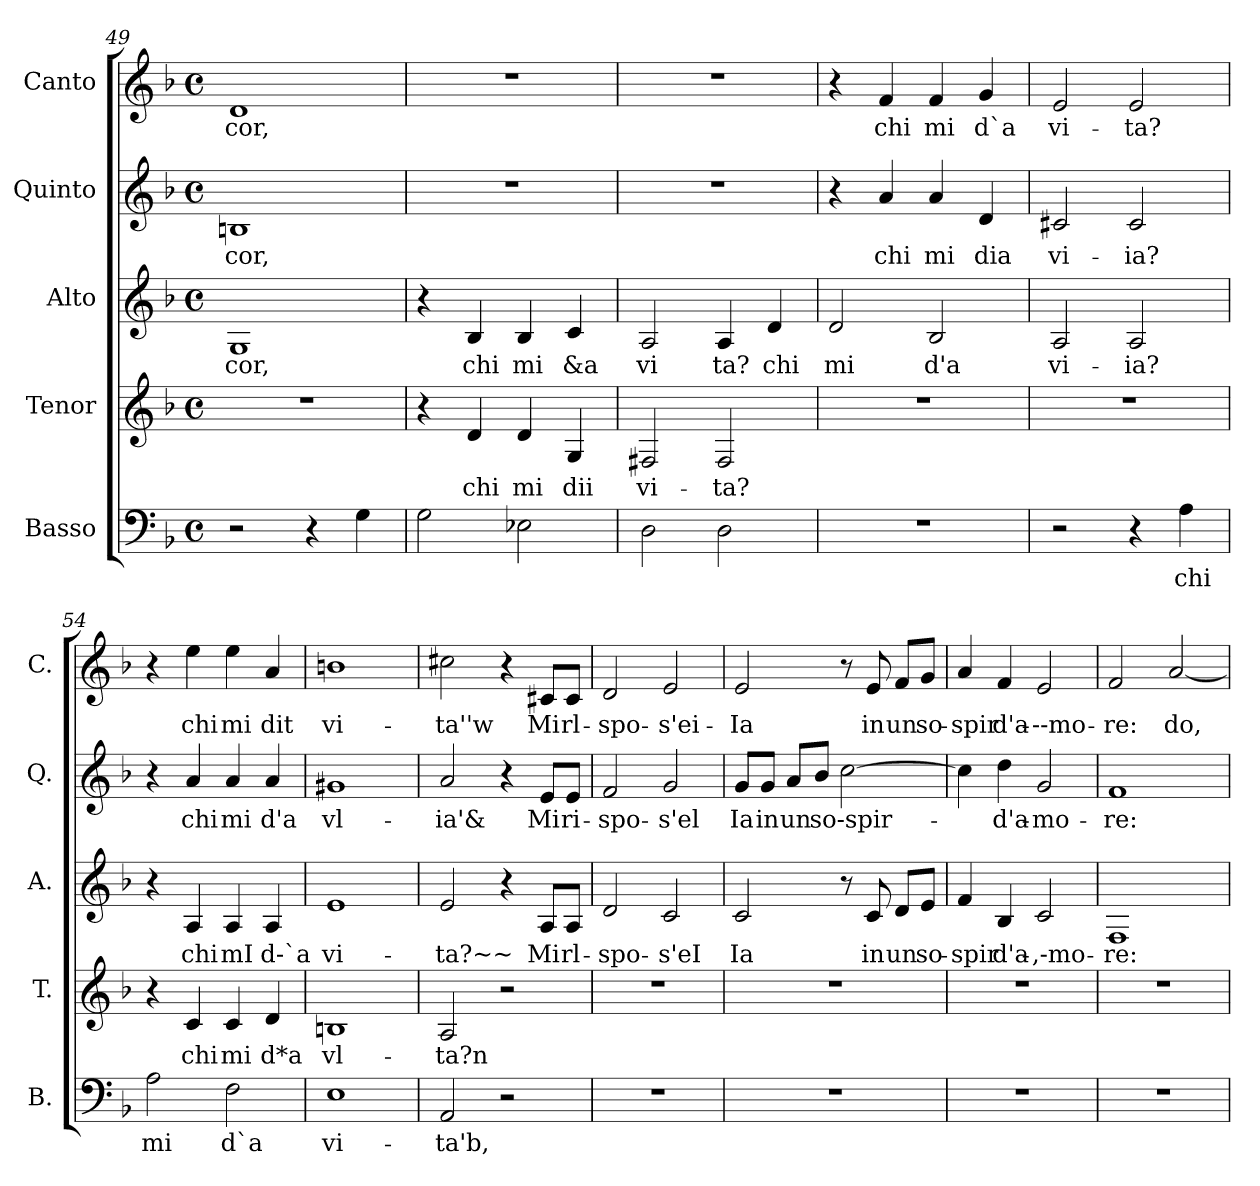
**kern	**text	**kern	**text	**kern	**text	**kern	**text	**kern	**text
*part5	*part5	*part4	*part4	*part3	*part3	*part2	*part2	*part1	*part1
*staff5	*staff5	*staff4	*staff4	*staff3	*staff3	*staff2	*staff2	*staff1	*staff1
*I"Basso	*	*I"Tenor	*	*I"Alto	*	*I"Quinto	*	*I"Canto	*
*I'B.	*	*I'T.	*	*I'A.	*	*I'Q.	*	*I'C.	*
*clefF4	*	*clefG2	*	*clefG2	*	*clefG2	*	*clefG2	*
*k[b-]	*	*k[b-]	*	*k[b-]	*	*k[b-]	*	*k[b-]	*
*F:	*	*F:	*	*F:	*	*F:	*	*F:	*
*M4/4	*	*M4/4	*	*M4/4	*	*M4/4	*	*M4/4	*
*met(c)	*	*met(c)	*	*met(c)	*	*met(c)	*	*met(c)	*
=49	=49	=49	=49	=49	=49	=49	=49	=49	=49
!	!	!	!	!	!LO:LY:b	!	!LO:LY:b	!	!LO:LY:b
2r	.	1r	.	1G	-cor,	1Bn	-cor,	1d	-cor,
4r	.	.	.	.	.	.	.	.	.
4G\	.	.	.	.	.	.	.	.	.
=50	=50	=50	=50	=50	=50	=50	=50	=50	=50
2G\	.	4r	.	4r	.	1r	.	1r	.
!	!	!	!LO:LY:b	!	!LO:LY:b	!	!	!	!
.	.	4d/	-chi	4B-/	-chi	.	.	.	.
!	!	!	!LO:LY:b	!	!LO:LY:b	!	!	!	!
2E-X\	.	4d/	-mi	4B-/	-mi	.	.	.	.
!	!	!	!LO:LY:b	!	!LO:LY:b	!	!	!	!
.	.	4G/	-dii	4c/	-&a	.	.	.	.
=51	=51	=51	=51	=51	=51	=51	=51	=51	=51
!	!	!	!LO:LY:b	!	!LO:LY:b	!	!	!	!
2D\	.	2F#X/	-vi-	2A/	-vi	1r	.	1r	.
!	!	!	!LO:LY:b	!	!LO:LY:b	!	!	!	!
2D\	.	2F#/	-ta?	4A/	-ta?	.	.	.	.
!	!	!	!	!	!LO:LY:b	!	!	!	!
.	.	.	.	4d/	-chi	.	.	.	.
=52	=52	=52	=52	=52	=52	=52	=52	=52	=52
!	!	!	!	!	!LO:LY:b	!	!	!	!
1r	.	1r	.	2d/	-mi	4r	.	4r	.
!	!	!	!	!	!	!	!LO:LY:b	!	!LO:LY:b
.	.	.	.	.	.	4a/	-chi	4f/	-chi
!	!	!	!	!	!LO:LY:b	!	!LO:LY:b	!	!LO:LY:b
.	.	.	.	2B-/	-d'a	4a/	-mi	4f/	-mi
!	!	!	!	!	!	!	!LO:LY:b	!	!LO:LY:b
.	.	.	.	.	.	4d/	-dia	4g/	-d`a
=53	=53	=53	=53	=53	=53	=53	=53	=53	=53
!	!	!	!	!	!LO:LY:b	!	!LO:LY:b	!	!LO:LY:b
2r	.	1r	.	2A/	-vi-	2c#X/	-vi-	2e/	-vi-
!	!	!	!	!	!LO:LY:b	!	!LO:LY:b	!	!LO:LY:b
4r	.	.	.	2A/	-ia?	2c#/	-ia?	2e/	-ta?
!	!LO:LY:b	!	!	!	!	!	!	!	!
4A\	-chi	.	.	.	.	.	.	.	.
=54	=54	=54	=54	=54	=54	=54	=54	=54	=54
!	!LO:LY:b	!	!	!	!	!	!	!	!
2A\	-mi	4r	.	4r	.	4r	.	4r	.
!	!	!	!LO:LY:b	!	!LO:LY:b	!	!LO:LY:b	!	!LO:LY:b
.	.	4c/	-chi	4A/	-chi	4a/	-chi	4ee\	-chi
!	!LO:LY:b	!	!LO:LY:b	!	!LO:LY:b	!	!LO:LY:b	!	!LO:LY:b
2F\	-d`a	4c/	-mi	4A/	-mI	4a/	-mi	4ee\	-mi
!	!	!	!LO:LY:b	!	!LO:LY:b	!	!LO:LY:b	!	!LO:LY:b
.	.	4d/	-d*a	4A/	-d-`a	4a/	-d'a	4a/	-dit
=55	=55	=55	=55	=55	=55	=55	=55	=55	=55
!	!LO:LY:b	!	!LO:LY:b	!	!LO:LY:b	!	!LO:LY:b	!	!LO:LY:b
1E	-vi-	1Bn	-vl-	1e	-vi-	1g#X	-vl-	1bn	-vi-
!!LO:LB:g=z
=56	=56	=56	=56	=56	=56	=56	=56	=56	=56
!	!LO:LY:b	!	!LO:LY:b	!	!LO:LY:b	!	!LO:LY:b	!	!LO:LY:b
2AA/	-ta'b,	2A/	-ta?n	2e/	-ta?~~	2a/	-ia'&	2cc#X\	-ta''w
2r	.	2r	.	4r	.	4r	.	4r	.
!	!	!	!	!	!LO:LY:b	!	!LO:LY:b	!	!LO:LY:b
.	.	.	.	8A/L	-Mi	8e/L	-Mi	8c#X/L	-Mi
!	!	!	!	!	!LO:LY:b	!	!LO:LY:b	!	!LO:LY:b
.	.	.	.	8A/J	-rl-	8e/J	-ri-	8c#/J	-rl-
=57	=57	=57	=57	=57	=57	=57	=57	=57	=57
!	!	!	!	!	!LO:LY:b	!	!LO:LY:b	!	!LO:LY:b
1r	.	1r	.	2d/	-spo-	2f/	-spo-	2d/	-spo-
!	!	!	!	!	!LO:LY:b	!	!LO:LY:b	!	!LO:LY:b
.	.	.	.	2c/	-s'eI	2g/	-s'el	2e/	-s'ei-
=58	=58	=58	=58	=58	=58	=58	=58	=58	=58
!	!	!	!	!	!LO:LY:b	!	!LO:LY:b	!	!LO:LY:b
1r	.	1r	.	2c/	-Ia	8g/L	-Ia	2e/	-Ia
!	!	!	!	!	!	!	!LO:LY:b	!	!
.	.	.	.	.	.	8g/J	-in	.	.
!	!	!	!	!	!	!	!LO:LY:b	!	!
.	.	.	.	.	.	8a/L	-un	.	.
!	!	!	!	!	!	!	!LO:LY:b	!	!
.	.	.	.	.	.	8b-/J	-so-spir-	.	.
.	.	.	.	8r	.	[2cc\	.	8r	.
!	!	!	!	!	!LO:LY:b	!	!	!	!LO:LY:b
.	.	.	.	8c/	-in	.	.	8e/	-in
!	!	!	!	!	!LO:LY:b	!	!	!	!LO:LY:b
.	.	.	.	8d/L	-un	.	.	8f/L	-un
!	!	!	!	!	!LO:LY:b	!	!	!	!LO:LY:b
.	.	.	.	8e/J	-so-	.	.	8g/J	-so-
=59	=59	=59	=59	=59	=59	=59	=59	=59	=59
!	!	!	!	!	!LO:LY:b	!	!	!	!LO:LY:b
1r	.	1r	.	4f/	-spir	4cc\]	.	4a/	-spir
!	!	!	!	!	!LO:LY:b	!	!LO:LY:b	!	!LO:LY:b
.	.	.	.	4B-/	-d'a-	4dd\	-d'a-	4f/	-d'a-
!	!	!	!	!	!LO:LY:b	!	!LO:LY:b	!	!LO:LY:b
.	.	.	.	2c/	-,-mo-	2g/	-mo-	2e/	---mo-
=60	=60	=60	=60	=60	=60	=60	=60	=60	=60
!	!	!	!	!	!LO:LY:b	!	!LO:LY:b	!	!LO:LY:b
1r	.	1r	.	1F	-re:	1f	-re:	2f/	-re:
!	!	!	!	!	!	!	!	!	!LO:LY:b
.	.	.	.	.	.	.	.	[2a/	-do,
=	=	=	=	=	=	=	=	=	=
*-	*-	*-	*-	*-	*-	*-	*-	*-	*-
